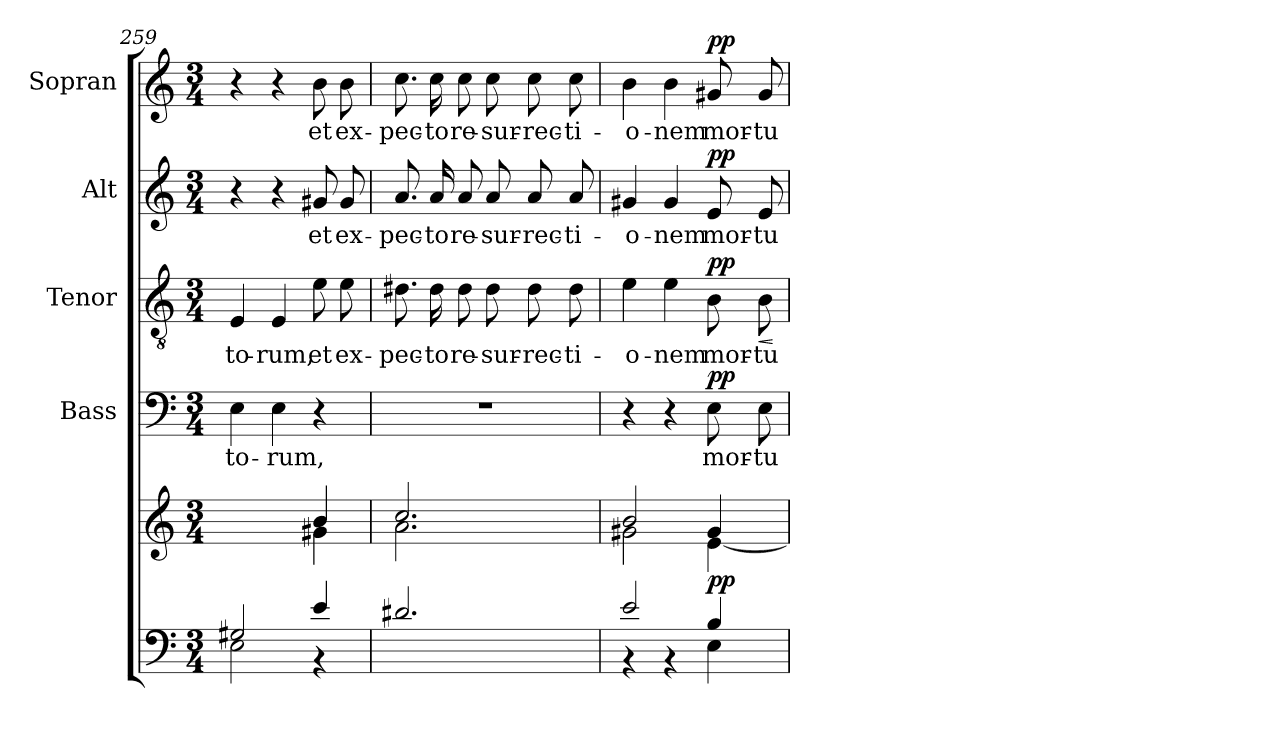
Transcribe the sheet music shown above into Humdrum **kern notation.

**kern	**kern	**dynam	**kern	**text	**dynam	**kern	**text	**dynam	**kern	**text	**dynam	**kern	**text	**dynam
*part5	*part5	*part5	*part4	*part4	*part4	*part3	*part3	*part3	*part2	*part2	*part2	*part1	*part1	*part1
*staff6	*staff5	*staff5/6	*staff4	*staff4	*staff4	*staff3	*staff3	*staff3	*staff2	*staff2	*staff2	*staff1	*staff1	*staff1
*	*	*	*I"Bass	*	*	*I"Tenor	*	*	*I"Alt	*	*	*I"Sopran	*	*
*	*	*	*I'B.	*	*	*I'T.	*	*	*I'A.	*	*	*I'S.	*	*
*clefF4	*clefG2	*	*clefF4	*	*	*clefGv2	*	*	*clefG2	*	*	*clefG2	*	*
*k[]	*k[]	*	*k[]	*	*	*k[]	*	*	*k[]	*	*	*k[]	*	*
*C:	*C:	*	*C:	*	*	*C:	*	*	*C:	*	*	*C:	*	*
*M3/4	*M3/4	*	*M3/4	*	*	*M3/4	*	*	*M3/4	*	*	*M3/4	*	*
=259	=259	=259	=259	=259	=259	=259	=259	=259	=259	=259	=259	=259	=259	=259
*^	*^	*	*	*	*	*	*	*	*	*	*	*	*	*
!	!	!	!	!	!	!LO:LY:b	!	!	!LO:LY:b	!	!	!	!	!	!	!
2G#X/	2E\	2ryy	2ryy	.	4E\	-to-	.	4E/	-to-	.	4r	.	.	4r	.	.
!	!	!	!	!	!	!LO:LY:b	!	!	!LO:LY:b	!	!	!	!	!	!	!
.	.	.	.	.	4E\	-rum,	.	4E/	-rum,	.	4r	.	.	4r	.	.
!	!	!	!	!	!	!	!	!	!LO:LY:b	!	!	!LO:LY:b	!	!	!LO:LY:b	!
4e/	4r	4b/	4g#X\	.	4r	.	.	8e\	et	.	8g#X/	et	.	8b\	et	.
!	!	!	!	!	!	!	!	!	!LO:LY:b	!	!	!LO:LY:b	!	!	!LO:LY:b	!
.	.	.	.	.	.	.	.	8e\	ex-	.	8g#/	ex-	.	8b\	ex-	.
*v	*v	*	*	*	*	*	*	*	*	*	*	*	*	*	*	*
=260	=260	=260	=260	=260	=260	=260	=260	=260	=260	=260	=260	=260	=260	=260	=260
!	!	!	!	!	!	!	!	!LO:LY:b	!	!	!LO:LY:b	!	!	!LO:LY:b	!
2.d#X/	2.cc/	2.a\	.	2.r	.	.	8.d#X\	-pec-	.	8.a/	-pec-	.	8.cc\	-pec-	.
!	!	!	!	!	!	!	!	!LO:LY:b	!	!	!LO:LY:b	!	!	!LO:LY:b	!
.	.	.	.	.	.	.	16d#\	-to	.	16a/	-to	.	16cc\	-to	.
!	!	!	!	!	!	!	!	!LO:LY:b	!	!	!LO:LY:b	!	!	!LO:LY:b	!
.	.	.	.	.	.	.	8d#\	re-	.	8a/	re-	.	8cc\	re-	.
!	!	!	!	!	!	!	!	!LO:LY:b	!	!	!LO:LY:b	!	!	!LO:LY:b	!
.	.	.	.	.	.	.	8d#\	-sur-	.	8a/	-sur-	.	8cc\	-sur-	.
!	!	!	!	!	!	!	!	!LO:LY:b	!	!	!LO:LY:b	!	!	!LO:LY:b	!
.	.	.	.	.	.	.	8d#\	-rec-	.	8a/	-rec-	.	8cc\	-rec-	.
!	!	!	!	!	!	!	!	!LO:LY:b	!	!	!LO:LY:b	!	!	!LO:LY:b	!
.	.	.	.	.	.	.	8d#\	-ti-	.	8a/	-ti-	.	8cc\	-ti-	.
!!LO:LB:g=z
=261	=261	=261	=261	=261	=261	=261	=261	=261	=261	=261	=261	=261	=261	=261	=261
*^	*	*	*	*	*	*	*	*	*	*	*	*	*	*	*
!	!	!	!	!	!	!	!	!	!LO:LY:b	!	!	!LO:LY:b	!	!	!LO:LY:b	!
2e/	4r	2b/	2g#X\	.	4r	.	.	4e\	-o-	.	4g#X/	-o-	.	4b\	-o-	.
!	!	!	!	!	!	!	!	!	!LO:LY:b	!	!	!LO:LY:b	!	!	!LO:LY:b	!
.	4r	.	.	.	4r	.	.	4e\	-nem	.	4g#/	-nem	.	4b\	-nem	.
!	!	!	!	!LO:DY:b	!	!LO:LY:b	!LO:DY:a	!	!LO:LY:b	!LO:DY:a	!	!LO:LY:b	!LO:DY:a	!	!LO:LY:b	!LO:DY:a
4B/	4E\	4g#/	[<4e\	pp	8E\	mor-	pp	8B\	mor-	pp	8e/	mor-	pp	8g#X/	mor-	pp
!	!	!	!	!	!	!LO:LY:b	!	!	!LO:LY:b	!LO:HP:b	!	!LO:LY:b	!	!	!LO:LY:b	!
.	.	.	.	.	8E\	-tu-	.	8B\	-tu-	<	8e/	-tu-	.	8g#/	-tu-	.
*v	*v	*	*	*	*	*	*	*	*	*	*	*	*	*	*	*
*	*v	*v	*	*	*	*	*	*	*	*	*	*	*	*	*
.	.	.	.	.	.	.	.	[	.	.	.	.	.	.
=	=	=	=	=	=	=	=	=	=	=	=	=	=	=
*-	*-	*-	*-	*-	*-	*-	*-	*-	*-	*-	*-	*-	*-	*-
